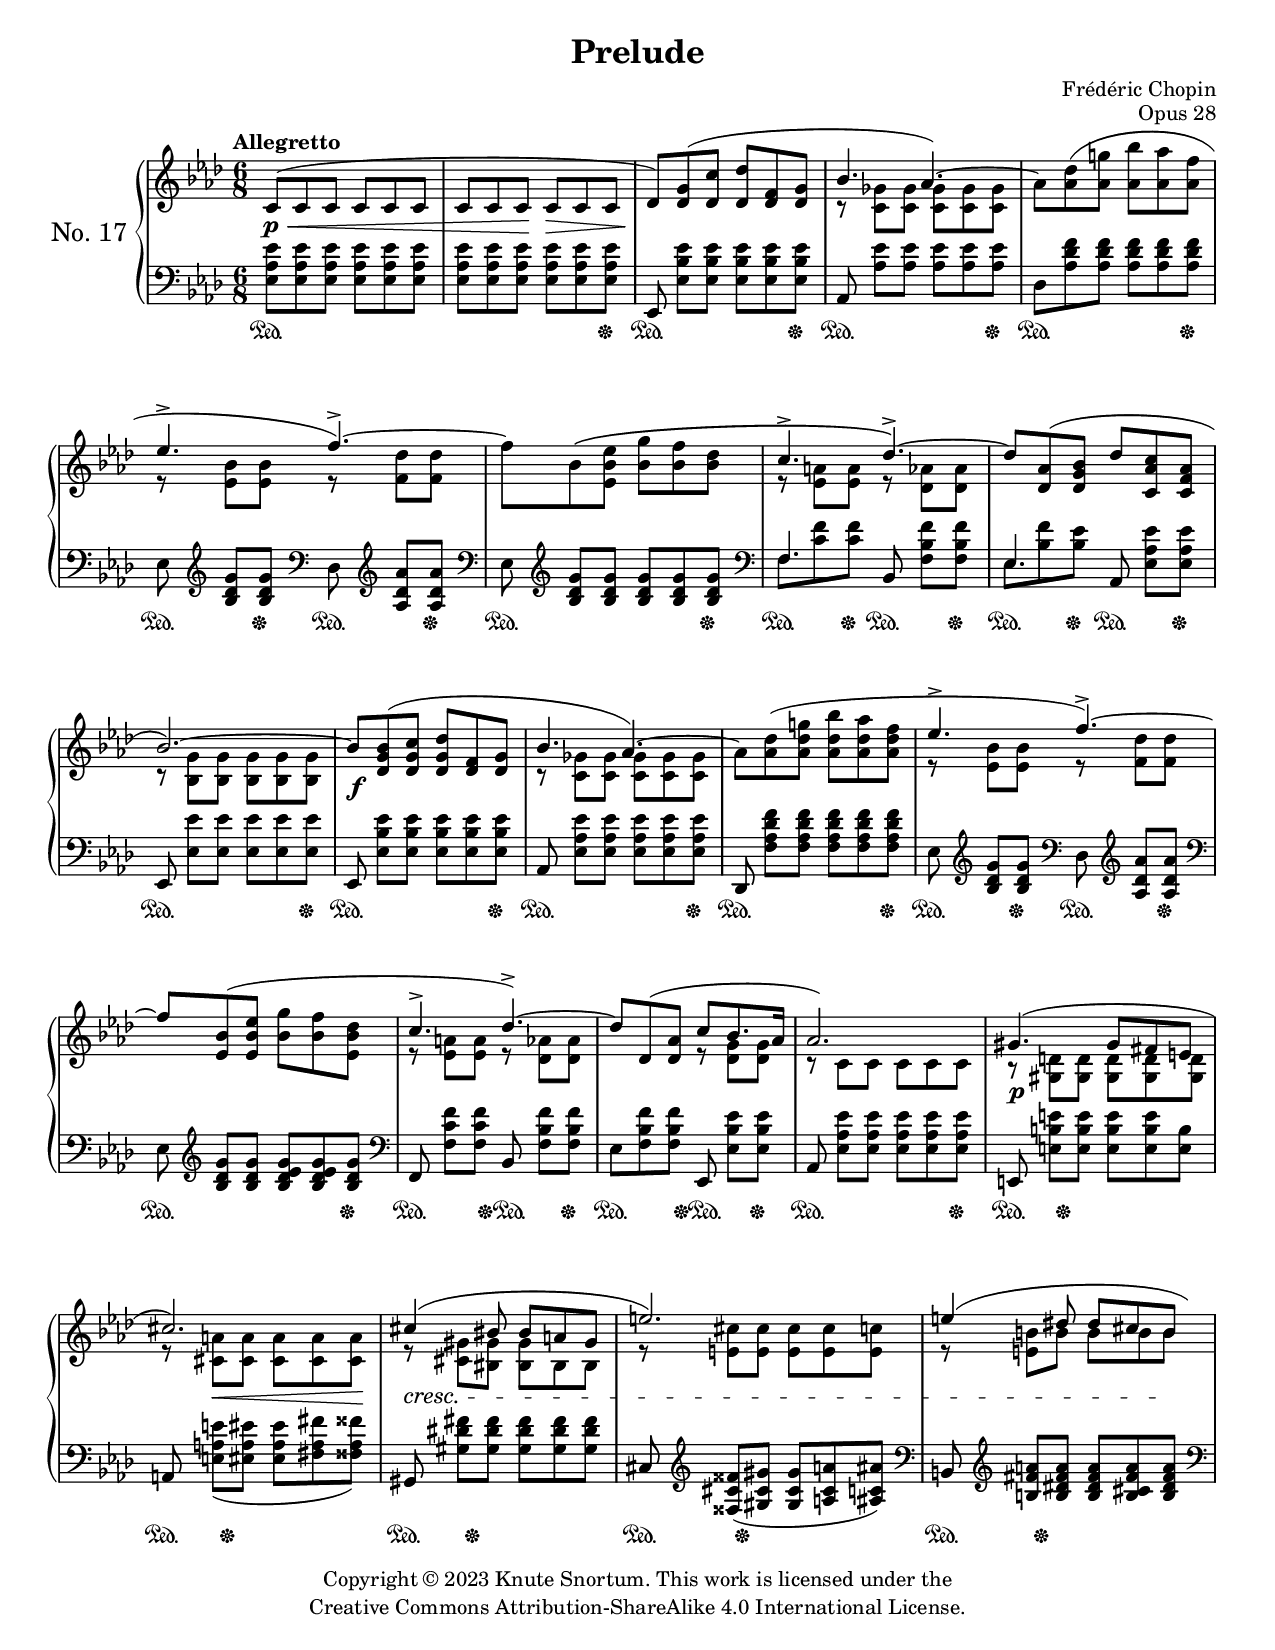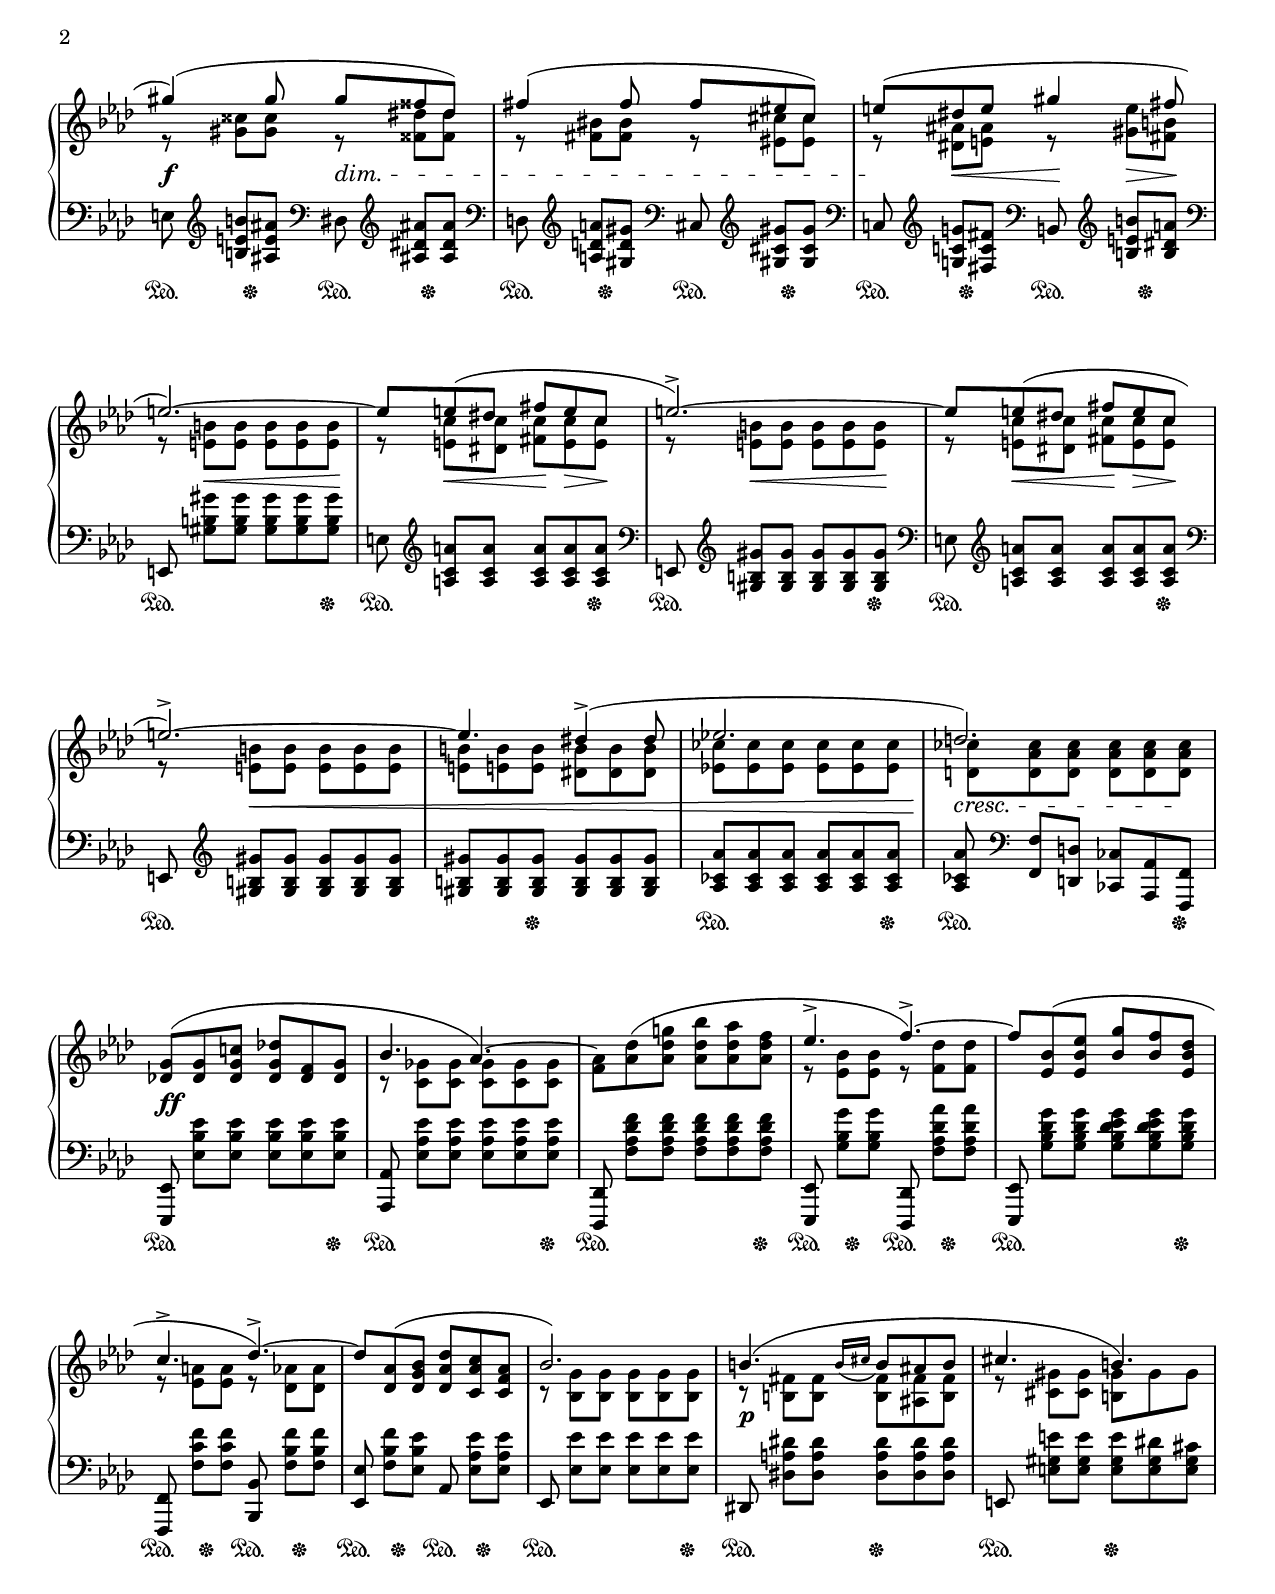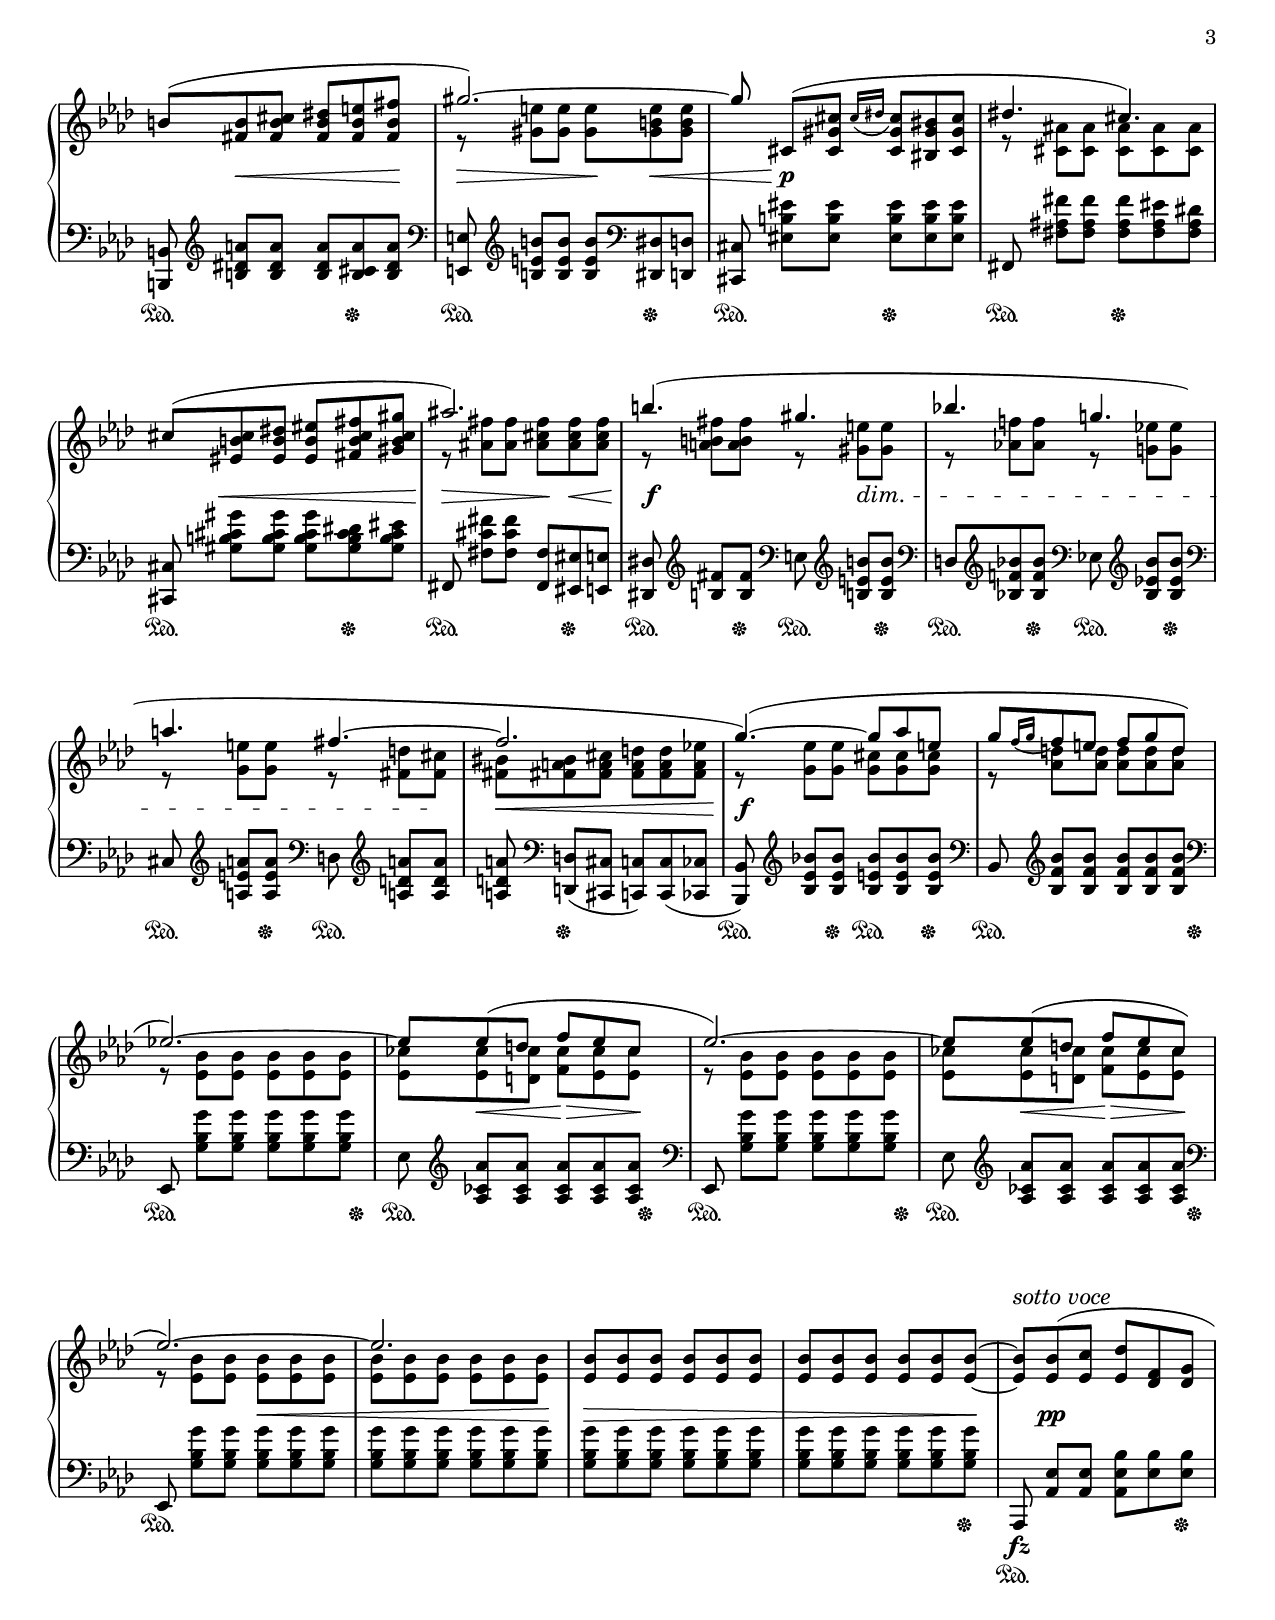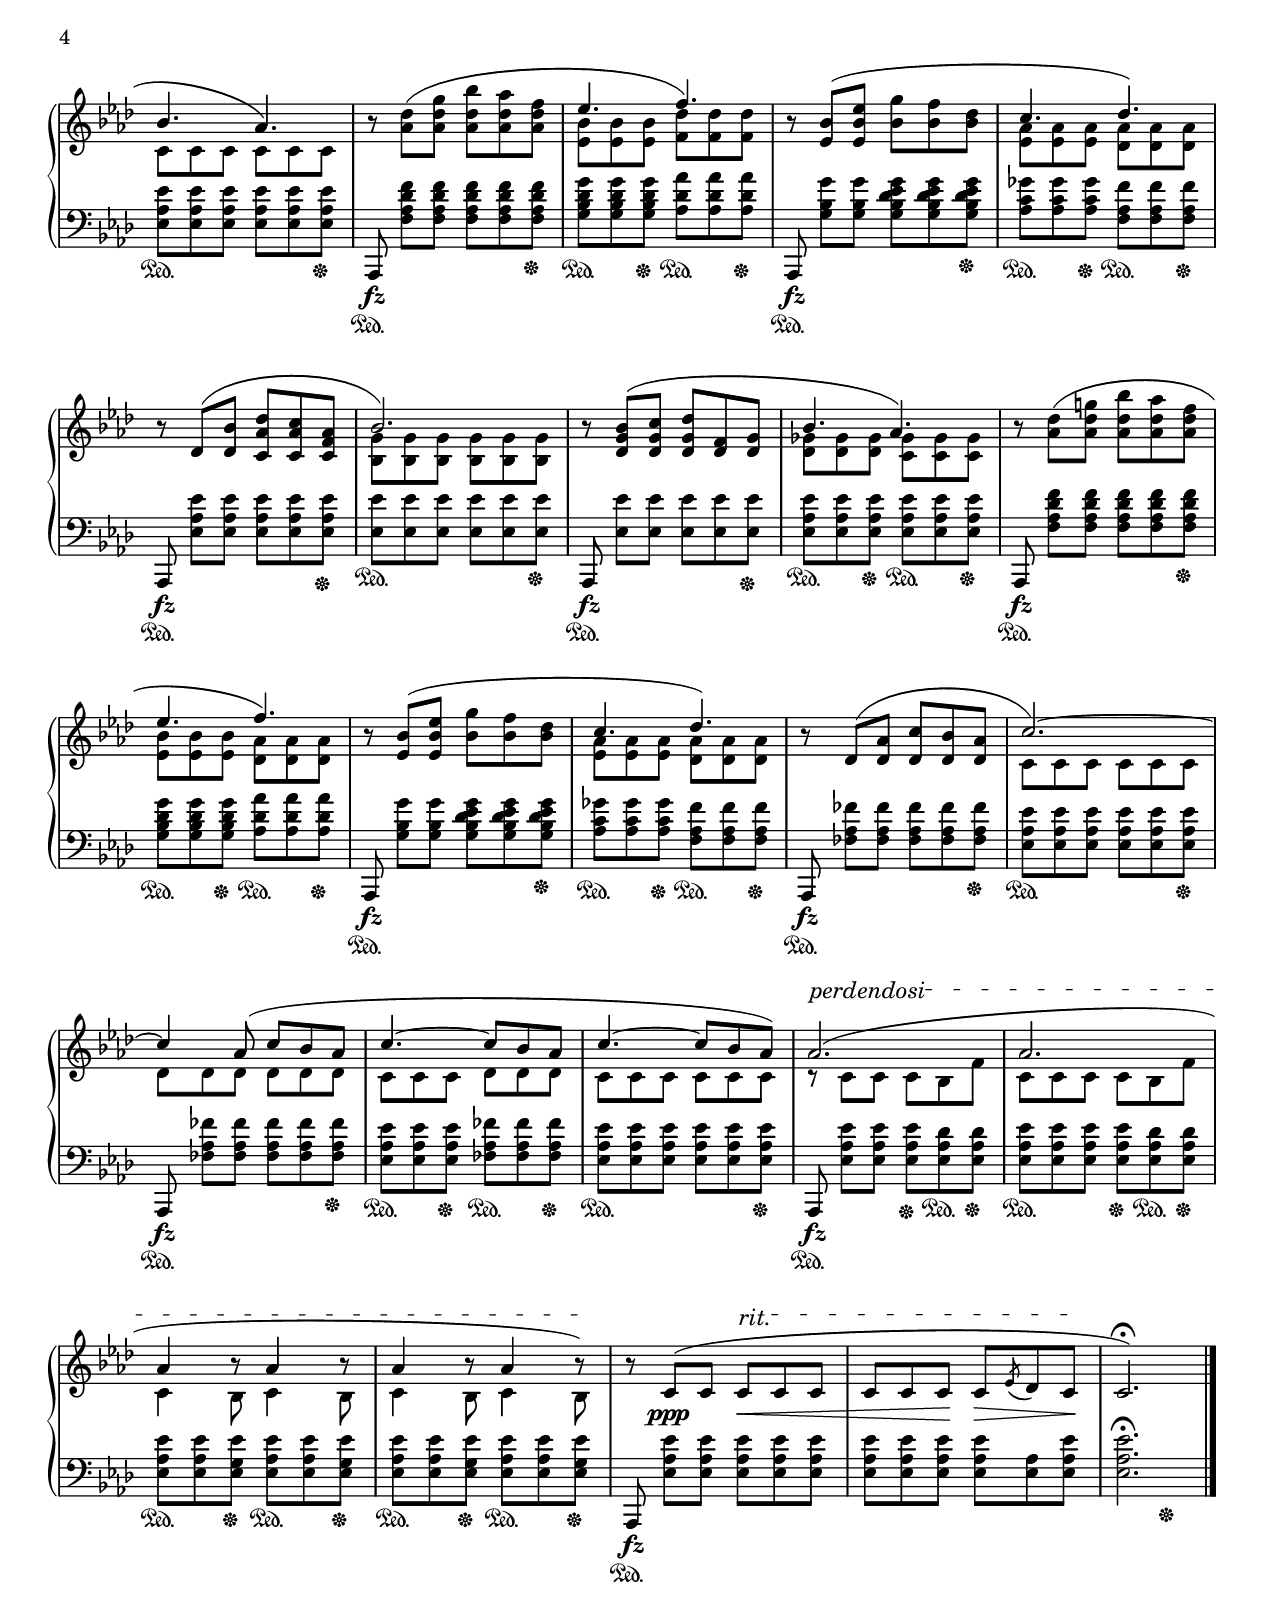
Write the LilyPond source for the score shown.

\version "2.24.0"

\include "includes/header-paper.ily"
%...+....1....+....2....+....3....+....4....+....5....+....6....+....7....+....

\version "2.24.0"
\language "english"

\include "global-variables.ily"

%%% Positions and shapes %%%

beamPositionsA = \tweak Beam.positions #'(2.5 . 3) \etc
beamPositionsB = \tweak Beam.positions #'(3.5 . 2.5) \etc
beamPositionsC = \tweak Beam.positions #'(2.5 . 3) \etc

forceHShiftA = \tweak NoteColumn.force-hshift -1.5 \etc
forceHShiftB = \tweak NoteColumn.force-hshift -1.5 \etc

appogShapeA = \shape #'((0 . 0) (0 . 0) (-0.5 . 0) (-0.75 . 0.25)) Slur
appogShapeB = \shape #'((0 . 0) (0 . 0) (-0.5 . 0) (-0.75 . 0.25)) Slur
appogShapeC = \shape #'((0 . 0.25) (0 . 0.5) (-0.5 . 0.5) (-0.75 . 0.5)) Slur

moveDotA = \tweak Dots.extra-offset #'(0 . 0.9) \etc

%%% Music %%%

global = {
  \time 6/8
  \key af \major
  \accidentalStyle piano
}

rightHandUpper = \relative {
  \oneVoice
  c'8^( c c c c c |
  c8 c c c c c |
  \beamPositionsA df8) <df g>^( <df c'> \beamPositionsB <df df'> <df f> 
    <df g> |
  \voiceOne bf'4. \forceHShiftA \moveDotA af)~ |
  \oneVoice af8 <af df>( <af g'!> <af bf'> <af af'> <af f'> |
  \voiceOne ef'4.-> f->)~ |
  \oneVoice f8 bf,\( <ef, bf' ef> <bf' g'> <bf f'> <bf df> |
  \voiceOne c4.-> df->\)~ |
  
  \barNumberCheck 9
  \oneVoice df8 <df, af'>^( <df g bf> df' <c, af' c> <c f af> |
  \voiceOne bf'2.)~ |
  \oneVoice bf8 <df, g bf>^( <df g c> <df g df'> <df f> <df g> |
  \voiceOne bf'4. \forceHShiftA \moveDotA af)~ |
  \oneVoice af8 <af df>( <af df g!> <af df bf'> <af df af'> <af df f> |
  \voiceOne ef'4.-> f->)~ |
  \oneVoice f8 <ef, bf'>^( <ef bf' ef> <bf' g'> <bf f'> <ef, bf' df> |
  \voiceOne c'4.-> df->)~ |
  
  \barNumberCheck 17
  df8 df,^( <df af'> c' bf8. af16 |
  af2.) |
  gs4.( gs8 fs e |
  cs'2.) |
  cs4( bs8 bs a gs |
  e'2.) |
  e4( ds8 ds cs b |
  gs'4)( gs8 gs fss ds) |
  
  \barNumberCheck 25
  fs4( fs8 fs es cs) |
  e8( ds e gs4 fs8 |
  e2.)~ |
  e8 e( ds fs e c |
  e2.->)~ |
  e8 e( ds fs e c |
  e2.->)~ |
  e4. ds4->( ds8 |
  
  \barNumberCheck 33
  ef2. |
  d2.) |
  \oneVoice <df, g>8^( q <df g c> <df g df'> <df f> <df g>
  \voiceOne bf'4. \forceHShiftB \moveDotA af)~ |
  \oneVoice <f af>8 <af df>( <af df g!> <af df bf'> <af df af'> <af df f> |
  \voiceOne ef'4.-> f->)~ |
  f8 <ef, bf'>( <ef bf' ef> <bf' g'> <bf f'> <ef, bf' df> |
  c'4.-> df->)~ |
  
  \barNumberCheck 41
  df8 <df, af'>( <df g bf> <df af' df> <c af' c> <c f af> |
  bf'2.) |
  b4.( \slurDown \appogShapeA \appoggiatura { b16[ cs] } \slurUp b8 as b |
  cs4. b) |
  b8( <fs b> <fs b cs> <fs b ds> <fs b e> <fs b fs'> |
  gs'2.)~ |
  gs8\noBeam \beamPositionsC cs,,( cs' \slurDown \appogShapeB 
    \appoggiatura { cs16[ ds] } \slurUp cs8 bs cs | 
  ds4. cs) |
  
  \barNumberCheck 49
  cs8( <es, b' cs> <es b' ds> <es b' es> <fs b cs fs> <gs b cs gs'> |
  as'2.) |
  b4.( gs |
  bf4. g |
  a4. fs~ |
  fs2. |
  g4.)(~ g8 af e |
  g8[ \slurDown \appogShapeC \appoggiatura { f16[ g] } \slurUp f8 e] f g d |
  
  \barNumberCheck 57
  ef2.)~ |
  ef8 ef( d f ef cf |
  ef2.)~ |
  ef8 ef( d f ef cf |
  ef2.)~ |
  ef2. |
  \oneVoice <ef, bf'>8 q q q q q |
  q8 q q q q q~ |
  
  \barNumberCheck 65
  <ef bf'>8^\sottoVoce q^( <ef c'> <ef df'> <df f> <df g> |
  \voiceOne bf'4. af) |
  \oneVoice r8 <af df>( <af df g> <af df bf'> <af df af'> <af df f> |
  \voiceOne ef'4. f) |
  \oneVoice r8 <ef, bf'>( <ef bf' ef> <bf' g'> <bf f'> <bf df> |
  \voiceOne c4. df) |
  \oneVoice r8 df,^( <df bf'> <c af' df> <c af' c> <c f af> |
  \voiceOne bf'2.) |
  
  \barNumberCheck 73
  \oneVoice r8 <df, g bf>^( <df g c> <df g df'> <df f> <df g> |
  \voiceOne bf'4. \forceHShiftB \moveDotA af) |
  \oneVoice r8 <af df>( <af df g!> <af df bf'> <af df af'> <af df f> |
  \voiceOne ef'4. f) |
  \oneVoice r8 <ef, bf'>( <ef bf' ef> <bf' g'> <bf f'> <bf df> |
  \voiceOne c4. df) |
  \oneVoice r8 df,^( <df af'> <df c'> <df bf'> <df af'> |
  \voiceOne c'2.)~ |
  
  \barNumberCheck 81
  c4 af8( c bf af |
  c4.~ c8 bf af |
  c4.~ c8 bf af) |
  \perden af2.(\startTextSpan |
  af2. |
  af4 bf8\rest af4 bf8\rest |
  af4 bf8\rest af4 bf8\rest)\stopTextSpan |
  \oneVoice r8 c,^( c \ritSpan \tempo 4. = 54 c\startTextSpan c c |
  
  \barNumberCheck 89
  \tempo 4. = 48 c8 c c \tempo 4. = 42 c \acciaccatura { ef8 } df 
    c\stopTextSpan |
  c2.)\fermata |
  \bar "|."
}

rightHandLower = \relative {
  \voiceTwo
  s2. * 3 |
  r8 <c' gf'> q q q q |
  s2. |
  r8 <ef bf'> q r <f df'> q |
  s2. |
  r8 <ef a> q r <df af'> q |
  
  \barNumberCheck 9
  s2. |
  r8 <bf g'> q q q q |
  s2. |
  r8 <c gf'> q q q q |
  s2. |
  r8 <ef bf'> q r <f df'> q |
  s2. |
  r8 <ef a> q r <df af'> q |
  
  \barNumberCheck 17
  s4. r8 <df g> q |
  r8 c c c c c |
  r8 <gs d'> q q q q |
  r8 <cs a'> q q q q |
  r8 <cs gs'> <bs gs'> q bs bs |
  r8 <e cs'> q q q <e c'> |
  r8 <e b'> b' b b b |
  r8 <gs css> q r <fss ds'> q |
  
  \barNumberCheck 25
  r8 <fs bs> q r <es cs'> q |
  r8 <ds as'> <e as> r <gs e'> <fs b> |
  r8 <e b'> q q q q |
  r8 <e c'> <ds c'> <fs c'> <e c'> q |
  r8 <e b'> q q q q |
  r8 <e c'> <ds c'> <fs c'> <e c'> q |
  r8 <e b'> q q q q |
  <e b'>8 q q <ds b'> q q |
  
  \barNumberCheck 33
  <ef cf'>8 q q q q q |
  <d cf'>8 <d af' cf> q q q q |
  s2. |
  r8 <c gf'> q q q q |
  s2. |
  r8 <ef bf'> q r <f df'> q |
  s2. |
  r8 <ef a> q r <df af'> q |
  
  \barNumberCheck 41
  s2. |
  r8 <bf g'> q q q q |
  r8 <b fs'> q q <as fs'> <b fs'> |
  r8 <cs gs'> q <b gs'> gs' gs |
  s2. |
  r8 <gs e'> q q <gs b e> q |
  \voiceOne s4 <cs, gs'>4*1/2 q <bs gs'> <cs gs'> |
  \voiceTwo r8 <cs as'> q q q q |
  
  \barNumberCheck 49
  s2. |
  r8 <as' fs'> q <as cs fs> q q |
  r8 <a b fs'> q r <gs e'> q |
  r8 <af f'> q r <g ef'> q |
  r8 <g e'> q r <fs d'> <fs cs'> |
  <fs bs>8 <fs a bs> <fs a cs> <fs a d> q <fs a ef'> |
  r8 <g ef'> q <g cs> q q |
  r8 <af d> q q q q |
  
  \barNumberCheck 57
  r8 <ef bf'> q q q q |
  <ef cf'> q <d cf'> <f cf'> <ef cf'> q |
  r8 <ef bf'> q q q q |
  <ef cf'> q <d cf'> <f cf'> <ef cf'> q |
  r8 <ef bf'> q q q q |
  q q q q q q |
  s2. * 2 |
  
  \barNumberCheck 65
  s2. |
  c8 c c c c c |
  s2. |
  <ef bf'>8 q q <f df'> q q |
  s2. |
  <ef af>8 q q <df af'> q q |
  s2. |
  <bf g'>8 q q q q q |
  
  \barNumberCheck 73
  s2. |
  <df gf>8 q q <c gf'> q q |
  s2. |
  <ef bf'>8 q q <df af'> q q |
  s2. |
  <ef af>8 q q <df af'> q q |
  s2. |
  c8 c c c c c |
  
  \barNumberCheck 81
  df8 df df df df df |
  c8 c c df df df |
  c8 c c c c c |
  r8 c c c bf f' |
  c8 c c c bf f' |
  c4 bf8 c4 bf8 |
  c4 bf8 c4 bf8 |
  s2. |
  
  \barNumberCheck 89
  s2. * 2 |
}

rightHand = <<
  \clef treble
  \global
  \set Score.tempoHideNote = ##t 
  \tempo "Allegretto" 4. = 60
  \new Voice \rightHandUpper
  \new Voice \rightHandLower
>>

leftHand = \relative {
  \clef bass
  \global
  \mergeDifferentlyDottedOn
  \oneVoice
  <ef af ef'>8 q q q q q |
  <ef af ef'>8 q q q q q |
  ef,8\noBeam <ef' bf' ef> q q q q |
  af,8\noBeam <af' ef'> q q q q |
  df,8 <af' df f> q q q q |
  ef8\noBeam \clef treble <bf' df g> q \clef bass df,\noBeam \clef treble 
    <af' df af'> q |
  \clef bass ef8\noBeam \clef treble <bf' df g> q q q q |
  \clef bass << { f4. } \\ { f8 <c' f> q } >> bf,\noBeam <f' bf f'> q |
  
  \barNumberCheck 9
  << { ef4. } \\ { ef8 <bf' f'> <bf ef> } >> af,\noBeam <ef' af ef'> q |
  ef,8\noBeam <ef' ef'>8 q q q q |
  ef,8\noBeam <ef' bf' ef> q q q q |
  af,8\noBeam <ef' af ef'> q q q q |
  df,8\noBeam <f' af df f> q q q q |
  ef8\noBeam \clef treble <bf' df g> q \clef bass df,\noBeam \clef treble 
    <af' df af'> q |
  \clef bass ef8\noBeam \clef treble <bf' df g> q <bf df ef g> q <bf df g> |
  \clef bass f,8\noBeam <f' c' f> q bf,\noBeam <f' bf f'> q |
  
  \barNumberCheck 17
  ef8 <f bf f'> q ef,\noBeam <ef' bf' ef> q |
  af,8\noBeam <ef' af ef'> q q q q |
  e,8\noBeam <e' b' e> q q q <e b'> |
  a,8\noBeam <e' a e'>_( <es a es'> q <fs a fs'> <fss a fss'>) |
  gs,8\noBeam <gs' ds' fs> q q q q |
  cs,8\noBeam \clef treble <fss cs' fss>_( <gs cs gs'> q <a cs a'> 
    <as c as'>) |
  \clef bass b,8\noBeam \clef treble <b' fs' a> <b ds fs a> q <b cs fs a> 
    <b ds fs a> |
  \clef bass e,8\noBeam \clef treble <b' e b'> <as e' as> \clef bass 
    ds,\noBeam \clef treble <as' ds as'> q |
    
  \barNumberCheck 25
  \clef bass d,\noBeam \clef treble <a' d a'> <gs d' gs> \clef bass cs,\noBeam
    \clef treble <gs' cs gs'> q |
  \clef bass c,\noBeam \clef treble <g' c g'> <fs c' fs> \clef bass b,\noBeam
    \clef treble <b' e b'> <b ds a'> |
  \clef bass e,,8\noBeam <gs' b gs'> q q q q |
  e8\noBeam \clef treble <a c a'> q q q q |
  \clef bass e,8\noBeam \clef treble <gs' b gs'> q q q q |
  \clef bass e8\noBeam \clef treble <a c a'> q q q q |
  \clef bass e,8\noBeam \clef treble <gs' b gs'> q q q q |
  <gs b gs'>8 q q q q q |
  
  \barNumberCheck 33
  <af cf af'>8 q q q q q |
  <af cf af'>8\noBeam \clef bass <f, f'> <d d'> <cf cf'> <af af'> <f f'> |
  <ef ef'>8\noBeam <ef'' bf' ef> q q q q |
  <af,, af'>8\noBeam <ef'' af ef'> q q q q |
  <df,, df'>8\noBeam <f'' af df f> q q q q |
  <ef,, ef'>8\noBeam <g'' bf g'> q <df,, df'>\noBeam <f'' af df af'> q |
  <ef,, ef'>8\noBeam <g'' bf df g> q <g bf df ef g> q <g bf df g> |
  <f,, f'>8\noBeam <f'' c' f> q <bf,, bf'>\noBeam <f'' bf f'> q |
  
  \barNumberCheck 41
  <ef, ef'>\noBeam <f' bf f'> <ef bf' ef> af,\noBeam <ef' af ef'> q |
  ef,\noBeam <ef' ef'> q q q q |
  ds,8\noBeam <ds' a' ds> q q q q |
  e,8\noBeam <e' gs e'> q q <e gs ds'> <e gs cs> |
  <b, b'>8\noBeam \clef treble <b'' ds a'> q q <b cs a'> <b ds a'> |
  \clef bass <e,, e'>8\noBeam \clef treble <b'' e b'> q q \clef bass <ds,, ds'>
    <d d'> |
  <cs cs'>8\noBeam <es' b' es> q q q q |
  fs,8\noBeam <fs' as fs'> q q <fs as es'> <fs as ds> |
  
  \barNumberCheck 49
  <cs, cs'>8\noBeam <gs'' b cs gs'> q q <gs b cs ds> <gs b cs es> |
  fs,8\noBeam <fs' cs' fs> q <fs, fs'> <es es'> <e e'> |
  <ds ds'>8\noBeam \clef treble <b'' fs'> q \clef bass e,\noBeam \clef treble
    <b' e b'> q |
  \clef bass d,8 \clef treble <bf' f' bf> q \clef bass ef,\noBeam \clef treble
    <bf' ef bf'> q |
  \clef bass cs,8\noBeam \clef treble <a' e' a> q \clef bass d,\noBeam
    \clef treble <a' d a'> q |
  <a d a'>8\noBeam \clef bass <d,, d'>( <cs cs'> <c c'>) q( <cf cf'> |
  <bf bf'>8)\noBeam \clef treble <bf'' ef bf'> q <bf e bf'> q q |
  \clef bass bf,8\noBeam \clef treble <bf' f' bf> q q q q |
  
  \barNumberCheck 57
  \clef bass ef,,8\noBeam <g' bf g'> q q q q |
  ef8\noBeam \clef treble <af cf af'> q q q q |
  \clef bass ef,8\noBeam <g' bf g'> q q q q |
  ef8\noBeam \clef treble <af cf af'> q q q q |
  \clef bass ef,8\noBeam <g' bf g'> q q q q |
  q8 q q q q q |
  q8 q q q q q |
  q8 q q q q q |
  
  \barNumberCheck 65
  af,,8\noBeam\fz\sustainOn <af' ef'> q <af ef' bf'> <ef' bf'> q\sustainOff |
  <ef af ef'>8 q q q q q |
  af,,8\noBeam\fz\sustainOn <f'' af df f> q q q q\sustainOff |
  <g bf df g>8 q q <af df af'> q q |
  af,,8\noBeam\fz\sustainOn <g'' bf g'> q <g bf df ef g> q q\sustainOff |
  <af c gf'>8 q q <f af f'> q q |
  af,,8\noBeam\fz\sustainOn <ef'' af ef'> q q q q\sustainOff |
  <ef ef'>8 q q q q q |
  
  \barNumberCheck 73
  af,,8\noBeam\fz\sustainOn <ef'' ef'> q q q q\sustainOff |
  <ef af ef'>8 q q q q q |
  af,,8\noBeam\fz\sustainOn <f'' af df f> q q q q\sustainOff |
  <g bf df g>8 q q <af df af'> q q |
  af,,8\noBeam\fz\sustainOn <g'' bf g'> q <g bf df ef g> q q\sustainOff |
  <af c gf'>8 q q <f af f'> q q |
  af,,8\noBeam\fz\sustainOn <ff'' af ff'> q q q q\sustainOff |
  <ef af ef'>8 q q q q q |
  
  \barNumberCheck 81
  af,,8\noBeam\fz\sustainOn <ff'' af ff'> q q q q\sustainOff |
  <ef af ef'>8 q q <ff af ff'> q q |
  <ef af ef'>8 q q q q q |
  af,,8\noBeam\fz\sustainOn <ef'' af ef'> q q\sustainOff <ef af df> q |
  <ef af ef'> q q q <ef af df> q |
  <ef af ef'> q <ef g ef'> <ef af ef'> q <ef g ef'> |
  <ef af ef'> q <ef g ef'> <ef af ef'> q <ef g ef'> |
  af,,8\noBeam\fz\sustainOn <ef'' af ef'> q q q q |
  
  \barNumberCheck 89
  <ef af ef'>8 q q q <ef af> <ef af ef'> |
  << { s4. s\sustainOff } { <ef af ef'>2.\fermata } >> |
}

dynamics = {
  %\override TextScript.Y-offset = -0.5
  s2.\p\< |
  s4 s8\! s4.\> |
  s2.\!
  s2. * 5 |
  
  \barNumberCheck 9
  s2. * 2 |
  s2.\f |
  s2. * 5 |
  
  \barNumberCheck 17
  s2. * 2 |
  s2.\p |
  s8 s4\< s4 s8\! |
  s2.\cresc |
  s2. |
  s2 s8 s\! |
  s4.\f s\dim | 
  
  \barNumberCheck 25
  s2. |
  s8\! s\< s s\! s8\> s\! |
  s8 s4\< s s8\! |
  s8\! s\< s s\! s8\> s\! |
  s8 s4\< s s8\! |
  s8\! s\< s s\! s8\> s\! |
  r8 s4\< s4. |
  s2. |
  
  \barNumberCheck 33
  s2. |
  s4.\cresc s4 s8\! |
  s2.\ff |
  s2. * 5 |
  
  \barNumberCheck 41
  s2. * 2 |
  s2.\p |
  s2. |
  s8 s\< s s4 s8\! |
  s4.\> s8\! s4\< |
  s8 s4\p s4. |
  s2. |
  
  \barNumberCheck 49
  s8 s\< s s4 s8\! |
  s4.\> s8\! s4\< |
  s4.\f s8 s4\dim |
  s2. |
  s4. s4 s8\! |
  s2.\< |
  s2.\f |
  s2. |
  
  \barNumberCheck 57
  s2. |
  s8 s\< s s4\> s8\! |
  s2. |
  s8 s\< s s4\> s8\! |
  s4. s\< |
  s4. s4 s8\! |
  s2.\> |
  s4. s4 s8\! |
  
  \barNumberCheck 65
  s8 s\pp s s4. |
  s2. * 7 |
  
  \barNumberCheck 73
  s2. * 8 |
  
  \barNumberCheck 81
  s2. * 7 |
  s8 s\ppp s s4.\< |
  
  \barNumberCheck 89
  s4 s8\! s4\> s8\! |
  s2. |
}

pedal = {
  s2.\sustainOn |
  s2 s8 s\sustainOff |
  \repeat unfold 3 { s2\sustainOn s8 s\sustainOff | }
  s4\sustainOn s8\sustainOff s4\sustainOn s8\sustainOff |
  s2\sustainOn s8 s\sustainOff |
  s4\sustainOn s8\sustainOff s4\sustainOn s8\sustainOff |
  
  \barNumberCheck 9
  s4\sustainOn s8\sustainOff s4\sustainOn s8\sustainOff |
  \repeat unfold 4 { s2\sustainOn s8 s\sustainOff | }
  s4\sustainOn s8\sustainOff s4\sustainOn s8\sustainOff |
  s2\sustainOn s8 s\sustainOff |
  s4.\sustainOn s4\sustainOff\sustainOn s8\sustainOff |
  
  \barNumberCheck 17
  s4.\sustainOn s4\sustainOff\sustainOn s8\sustainOff |
  s2\sustainOn s8 s\sustainOff |
  \repeat unfold 5 { s8.\sustainOn s\sustainOff s4. | }
  s8.\sustainOn s\sustainOff s8.\sustainOn s\sustainOff |
  
  \barNumberCheck 25
  \repeat unfold 2 { s8.\sustainOn s\sustainOff s8.\sustainOn s\sustainOff | }
  \repeat unfold 4 { s2\sustainOn s8 s\sustainOff | }
  s2.\sustainOn |
  s4 s8\sustainOff s4. |
  
  \barNumberCheck 33
  \repeat unfold 5 { s2\sustainOn s8 s\sustainOff | }
  s8.\sustainOn s\sustainOff s8.\sustainOn s\sustainOff |
  s2\sustainOn s8 s\sustainOff |
  s8.\sustainOn s\sustainOff s8.\sustainOn s\sustainOff |
  
  \barNumberCheck 41
  s8.\sustainOn s\sustainOff s8.\sustainOn s\sustainOff |
  s2\sustainOn s8 s\sustainOff |
  s4.\sustainOn s\sustainOff |
  s4.\sustainOn s\sustainOff |
  s4.\sustainOn s8 s4\sustainOff |
  s4.\sustainOn s8 s4\sustainOff |
  s4.\sustainOn s\sustainOff |
  s4.\sustainOn s\sustainOff |
  
  \barNumberCheck 49
  s4.\sustainOn s8 s4\sustainOff |
  s4.\sustainOn s8 s4\sustainOff |
  s4\sustainOn s8\sustainOff s4\sustainOn s8\sustainOff |
  s4\sustainOn s8\sustainOff s4\sustainOn s8\sustainOff |
  s4\sustainOn s8\sustainOff s4.\sustainOn |
  s8 s\sustainOff s s4. |
  s4\sustainOn s8\sustainOff s4\sustainOn s8\sustainOff |
  s4.\sustainOn s4 s16 s\sustainOff |
  
  \barNumberCheck 57
  \repeat unfold 4 { s4.\sustainOn s4 s16 s\sustainOff | }
  s2.\sustainOn |
  s2. * 2 |
  s4. s4 s8\sustainOff |
  
  \barNumberCheck 65
  s2. |
  s4.\sustainOn s4 s8\sustainOff |
  s2. |
  s4\sustainOn s8\sustainOff s4\sustainOn s8\sustainOff |
  s2. |
  s4\sustainOn s8\sustainOff s4\sustainOn s8\sustainOff |
  s2. |
  s4.\sustainOn s4 s8\sustainOff |
  
  \barNumberCheck 73
  s2. |
  s4\sustainOn s8\sustainOff s4\sustainOn s8\sustainOff |
  s2. |
  s4\sustainOn s8\sustainOff s4\sustainOn s8\sustainOff |
  s2. |
  s4\sustainOn s8\sustainOff s4\sustainOn s8\sustainOff |
  s2. |
  s4.\sustainOn s4 s8\sustainOff |
  
  \barNumberCheck 81
  s2. |
  s4\sustainOn s8\sustainOff s4\sustainOn s8\sustainOff |
  s4.\sustainOn s4 s8\sustainOff |
  s4. s8 s\sustainOn s\sustainOff |
  s4.\sustainOn s8\sustainOff s\sustainOn s\sustainOff |
  s4\sustainOn s8\sustainOff s4\sustainOn s8\sustainOff |
  s4\sustainOn s8\sustainOff s4\sustainOn s8\sustainOff |
  s2. |
  
  \barNumberCheck 89
  s2. * 2 |
}

preludeSeventeenMusic = \score { 
  \keepWithTag #'layout
  \new PianoStaff \with { 
    instrumentName = \markup \huge "No. 17"
  } <<
    \new Staff = "upper" \rightHand
    \new Dynamics \dynamics
    \new Staff = "lower" \leftHand
    \new Dynamics \pedal
  >>
  \layout {}
}

preludeSeventeenMidi = \book {
  \bookOutputName "prelude-op28-no17"
  \score { 
    \keepWithTag #'midi
    <<
      \new Staff = "upper" << \rightHand \dynamics \pedal >> 
      \new Staff = "lower" << \leftHand \dynamics \pedal >> 
    >>
    \midi {}
  }
}


\header {
  title = "Prelude"
  opus = "Opus 28"
  composer = "Frédéric Chopin"
}

\preludeSeventeenMusic
\preludeSeventeenMidi
